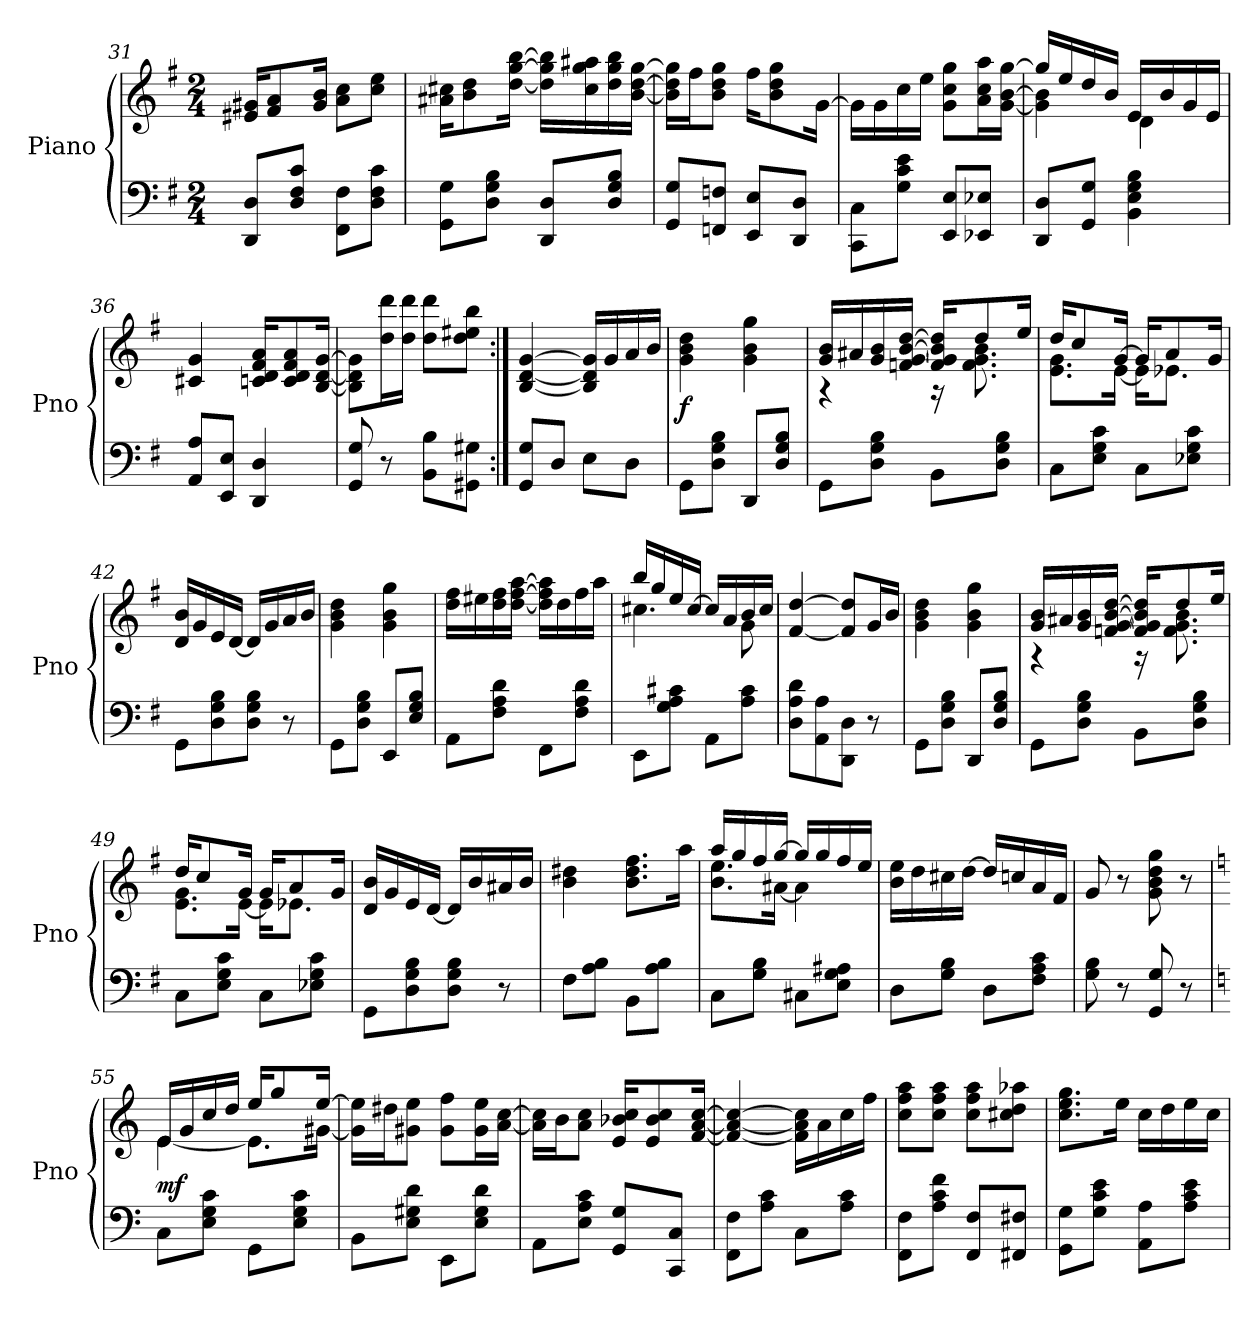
**kern	**kern	**dynam
*part1	*part1	*part1
*staff2	*staff1	*staff1/2
*I"Piano	*	*
*I'Pno	*	*
*clefF4	*clefG2	*
*k[f#]	*k[f#]	*
*M2/4	*M2/4	*
=31	=31	=31
8DD 8DL	16e#X 16g#XKL	.
.	8f# 8a	.
8D 8F# 8cJ	.	.
.	16g# 16bJk	.
8FF# 8F#L	8a 8ccL	.
8D 8F# 8cJ	8cc 8eeJ	.
=32	=32	=32
8GG 8GL	16a#X 16cc#XKL	.
.	8b 8dd	.
8D 8G 8BJ	.	.
.	[16dd [16gg [16bbJk	.
8DD 8DL	16dd] 16gg] 16bb]LL	.
.	16cc# 16gg 16aa#X	.
8D 8G 8BJ	16dd 16gg 16bb	.
.	[16b [16dd [16ggJJ	.
=33	=33	=33
8GG 8GL	16b] 16dd] 16gg]LL	.
.	16ff#J	.
8FFn 8FnJ	8b 8dd 8ggJ	.
8EE 8EL	16ff#KL	.
.	8b 8dd 8gg	.
8DD 8DJ	.	.
.	[16gJk	.
=34	=34	=34
8CC 8CL	16gLL]	.
.	16g	.
8G 8c 8eJ	16cc	.
.	16eeJJ	.
8EE 8EL	8g 8cc 8ggL	.
8EE-X 8E-XJ	16a 16cc 16aaL	.
.	[16g [16b [16ggJJ	.
=35	=35	=35
*	*^	*
8DD 8DL	16ggLL]	4g] 4b]	.
.	16ee	.	.
8GG 8GJ	16dd	.	.
.	16bJJ	.	.
4BB 4E 4G 4B	16eLL	4d	.
.	16b	.	.
.	16g	.	.
.	16eJJ	.	.
*	*v	*v	*
=36	=36	=36
8AA 8AL	4c#X 4g	.
8EE 8EJ	.	.
4DD 4D	16cn 16d 16f# 16aKL	.
.	8c 8d 8f# 8a	.
.	[16B [16d [16gJk	.
=37	=37	=37
8GG 8G	8B] 8d] 8g]L	.
8r	16dd 16dddL	.
.	16dd 16dddJJ	.
8BB 8BL	8dd 8dddL	.
8GG#X 8G#XJ	8dd 8ee#X 8bbJ	.
=38:|!	=38:|!	=38:|!
8GG 8GL	[4B [4d [4g	.
8DJ	.	.
8EL	16B] 16d] 16g]LL	.
.	16g	.
8DJ	16a	.
.	16bJJ	.
=39	=39	=39
8GGL	4g 4b 4dd	f
8D 8G 8BJ	.	.
8DDL	4g 4b 4gg	.
8D 8G 8BJ	.	.
=40	=40	=40
*	*^	*
8GGL	16g 16bLL	4r	.
.	16a#X	.	.
8D 8G 8BJ	16g 16b	.	.
.	[16fn [16g [16b [16ddJJ	.	.
8BBL	16f] 16g] 16b] 16dd]KL	16r	.
.	8dd	8.f 8.g 8.b	.
8D 8G 8BJ	.	.	.
.	16eeJk	.	.
=41	=41	=41	=41
8CL	16ddKL	8.e 8.gL	.
.	8cc	.	.
8E 8G 8cJ	.	.	.
.	[16gJk	[16eJk	.
8CL	16gKL]	16eKL]	.
.	8a	8.e-XJ	.
8E-X 8G 8cJ	.	.	.
.	16gJk	.	.
*	*v	*v	*
=42	=42	=42
8GGL	16d 16bLL	.
.	16g	.
8D 8G 8B	16e	.
.	[16dJJ	.
8D 8G 8BJ	16dLL]	.
.	16g	.
8r	16a	.
.	16bJJ	.
=43	=43	=43
8GGL	4g 4b 4dd	.
8D 8G 8BJ	.	.
8EEL	4g 4b 4gg	.
8E 8G 8BJ	.	.
=44	=44	=44
8AAL	16dd 16ff#LL	.
.	16ee#X	.
8F# 8A 8dJ	16dd 16ff#	.
.	[16dd [16ff# [16aaJJ	.
8FF#L	16dd] 16ff#] 16aa]LL	.
.	16dd	.
8F# 8A 8dJ	16ff#	.
.	16aaJJ	.
=45	=45	=45
*	*^	*
8EEL	16bbLL	4.cc#X	.
.	16gg	.	.
8G 8A 8c#XJ	16ee	.	.
.	[16cc#JJ	.	.
8AAL	16cc#LL]	.	.
.	16a	.	.
8A 8c#J	16b	8g	.
.	16cc#JJ	.	.
*	*v	*v	*
=46	=46	=46
8D 8A 8dL	[4f# [4dd	.
8AA 8A	.	.
8DD 8DJ	8f#] 8dd]L	.
8r	16gL	.
.	16bJJ	.
=47	=47	=47
8GGL	4g 4b 4dd	.
8D 8G 8BJ	.	.
8DDL	4g 4b 4gg	.
8D 8G 8BJ	.	.
=48	=48	=48
*	*^	*
8GGL	16g 16bLL	4r	.
.	16a#X	.	.
8D 8G 8BJ	16g 16b	.	.
.	[16fn [16g [16b [16ddJJ	.	.
8BBL	16f] 16g] 16b] 16dd]KL	16r	.
.	8dd	8.f 8.g 8.b	.
8D 8G 8BJ	.	.	.
.	16eeJk	.	.
=49	=49	=49	=49
8CL	16ddKL	8.e 8.gL	.
.	8cc	.	.
8E 8G 8cJ	.	.	.
.	16gJk	[16eJk	.
8CL	16gKL	16eKL]	.
.	8a	8.e-XJ	.
8E-X 8G 8cJ	.	.	.
.	16gJk	.	.
*	*v	*v	*
=50	=50	=50
8GGL	16d 16bLL	.
.	16g	.
8D 8G 8B	16e	.
.	[16dJJ	.
8D 8G 8BJ	16dLL]	.
.	16b	.
8r	16a#X	.
.	16bJJ	.
=51	=51	=51
8F#L	4b 4dd#X	.
8A 8BJ	.	.
8BBL	8.b 8.dd# 8.ff#L	.
8A 8BJ	.	.
.	16aaJk	.
=52	=52	=52
*	*^	*
8CL	16aaLL	8.b 8.eeL	.
.	16gg	.	.
8G 8BJ	16ff#	.	.
.	[16ggJJ	[16a#XJk	.
8C#XL	16ggLL]	4a#]	.
.	16gg	.	.
8E 8G 8A#XJ	16ff#	.	.
.	16eeJJ	.	.
*	*v	*v	*
=53	=53	=53
8DL	16b 16eeLL	.
.	16dd	.
8G 8BJ	16cc#X	.
.	[16ddJJ	.
8DL	16ddLL]	.
.	16ccn	.
8F# 8A 8cJ	16a	.
.	16f#JJ	.
=54	=54	=54
8G 8B	8g	.
8r	8r	.
8GG 8G	8g 8b 8dd 8gg	.
8r	8r	.
=55	=55	=55
*k[]	*k[]	*
*	*^	*
8CL	16eLL	[4e	mf
.	16g	.	.
8E 8G 8cJ	16cc	.	.
.	16ddJJ	.	.
8GGL	16eeKL	8.eL]	.
.	8gg	.	.
8E 8G 8cJ	.	.	.
.	[16eeJk	[16g#XJk	.
*	*v	*v	*
=56	=56	=56
8BBL	16g#] 16ee]LL	.
.	16dd#XJ	.
8E 8G#X 8dJ	8g#X 8eeJ	.
8EEL	8g# 8ffL	.
8E 8G# 8dJ	16g# 16eeL	.
.	[16a [16ccJJ	.
=57	=57	=57
8AAL	16a] 16cc]LL	.
.	16bJ	.
8E 8A 8cJ	8a 8ccJ	.
8GG 8GL	16e 16b-X 16ccKL	.
.	8e 8b- 8cc	.
8CC 8CJ	.	.
.	[16f [16a [16ccJk	.
=58	=58	=58
8FF 8FL	4f_ 4a_ 4cc_	.
8A 8cJ	.	.
8CL	16f] 16a] 16cc]LL	.
.	16a	.
8A 8cJ	16cc	.
.	16ffJJ	.
=59	=59	=59
8FF 8FL	8cc 8ff 8aaL	.
8A 8c 8fJ	8cc 8ff 8aaJ	.
8FF 8FL	8cc 8ff 8aaL	.
8FF#X 8F#XJ	8cc#X 8dd 8aa-XJ	.
=60	=60	=60
8GG 8GL	8.cc 8.ee 8.ggL	.
8G 8c 8eJ	.	.
.	16eeJk	.
8AA 8AL	16ccLL	.
.	16dd	.
8A 8c 8eJ	16ee	.
.	16ccJJ	.
=	=	=
*-	*-	*-
